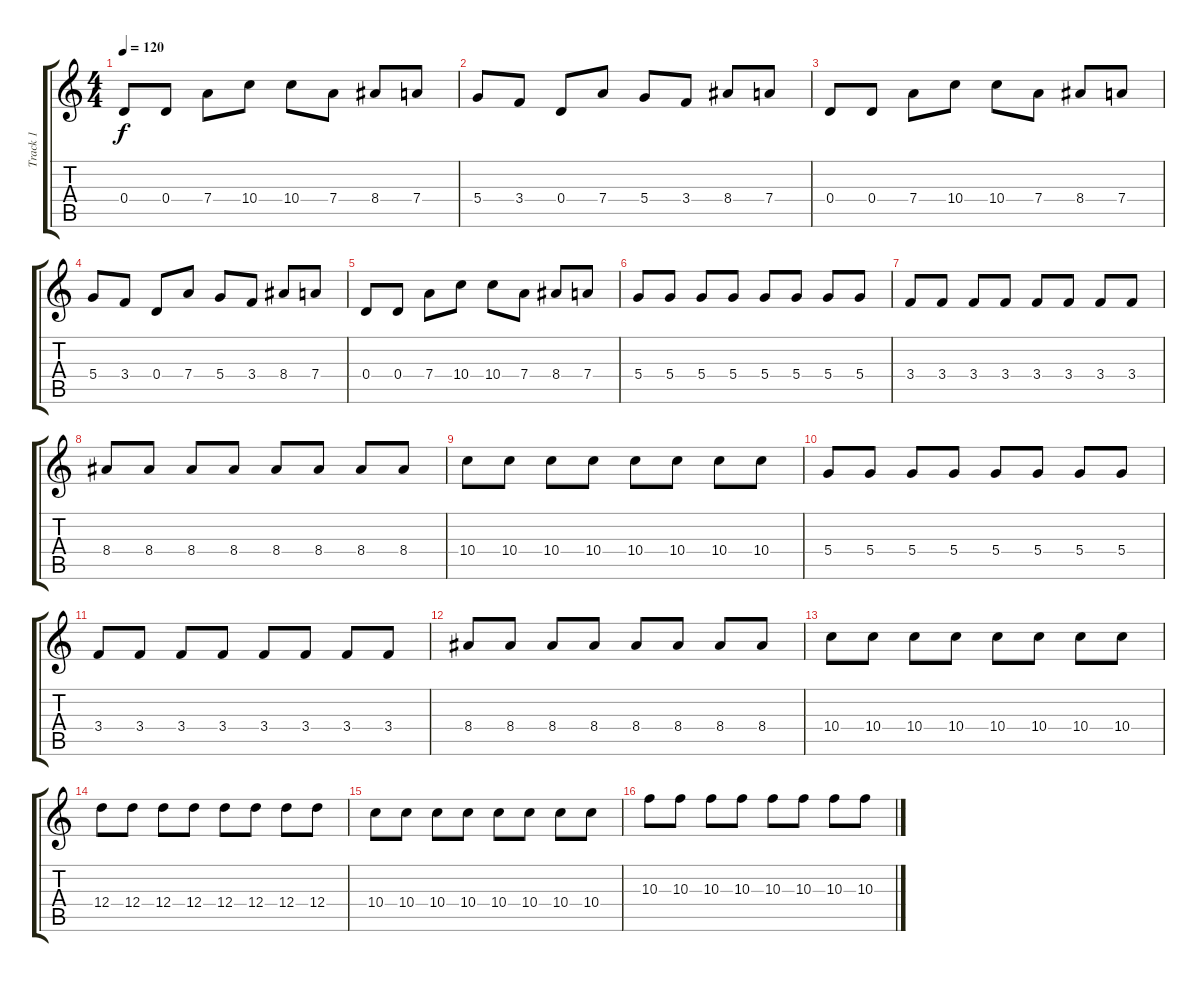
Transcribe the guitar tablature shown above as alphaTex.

\track ("Track 1" "Track 1") {instrument distortionguitar}
\staff {score tabs}
\tuning (E4 B3 G3 D3 A2 D2) {hide}
\ts (4 4)
\tempo 120
\clef g2
\ks c
0.4.8{dy f} 0.4.8 7.4.8 10.4.8 10.4.8 7.4.8 8.4.8 7.4.8 |
5.4.8 3.4.8 0.4.8 7.4.8 5.4.8 3.4.8 8.4.8 7.4.8 |
0.4.8 0.4.8 7.4.8 10.4.8 10.4.8 7.4.8 8.4.8 7.4.8 |
5.4.8 3.4.8 0.4.8 7.4.8 5.4.8 3.4.8 8.4.8 7.4.8 |
0.4.8 0.4.8 7.4.8 10.4.8 10.4.8 7.4.8 8.4.8 7.4.8 |
5.4.8 5.4.8 5.4.8 5.4.8 5.4.8 5.4.8 5.4.8 5.4.8 |
3.4.8 3.4.8 3.4.8 3.4.8 3.4.8 3.4.8 3.4.8 3.4.8 |
8.4.8 8.4.8 8.4.8 8.4.8 8.4.8 8.4.8 8.4.8 8.4.8 |
10.4.8 10.4.8 10.4.8 10.4.8 10.4.8 10.4.8 10.4.8 10.4.8 |
5.4.8 5.4.8 5.4.8 5.4.8 5.4.8 5.4.8 5.4.8 5.4.8 |
3.4.8 3.4.8 3.4.8 3.4.8 3.4.8 3.4.8 3.4.8 3.4.8 |
8.4.8 8.4.8 8.4.8 8.4.8 8.4.8 8.4.8 8.4.8 8.4.8 |
10.4.8 10.4.8 10.4.8 10.4.8 10.4.8 10.4.8 10.4.8 10.4.8 |
12.4.8 12.4.8 12.4.8 12.4.8 12.4.8 12.4.8 12.4.8 12.4.8 |
10.4.8 10.4.8 10.4.8 10.4.8 10.4.8 10.4.8 10.4.8 10.4.8 |
10.3.8 10.3.8 10.3.8 10.3.8 10.3.8 10.3.8 10.3.8 10.3.8
